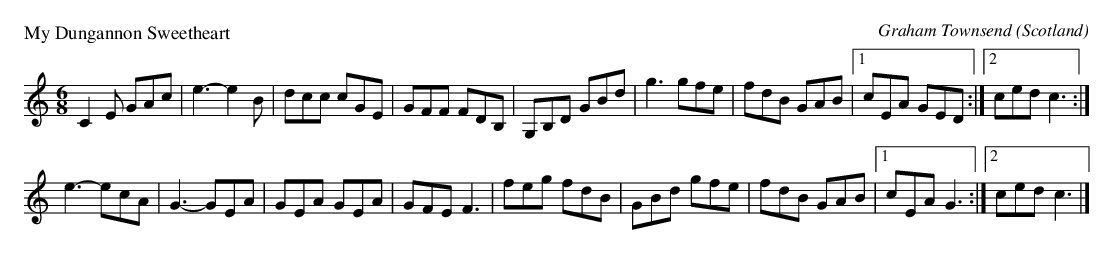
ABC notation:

X:1
P:My Dungannon Sweetheart
O:Scotland
O:Ireland
O:Canada
M:6/8
C:Graham Townsend
K:C
C2E GAc | e3- e2 B | dcc cGE | GFF FDB, |\
G,B,D GBd | g3 gfe | fdB GAB \
|1 cEA GED :|2 ced c3 :|
e3- ecA | G3- GEA | GEA GEA | GFE F3 |\
feg fdB | GBd gfe | fdB GAB \
|1 cEA G3 :|2 ced c3 |]
